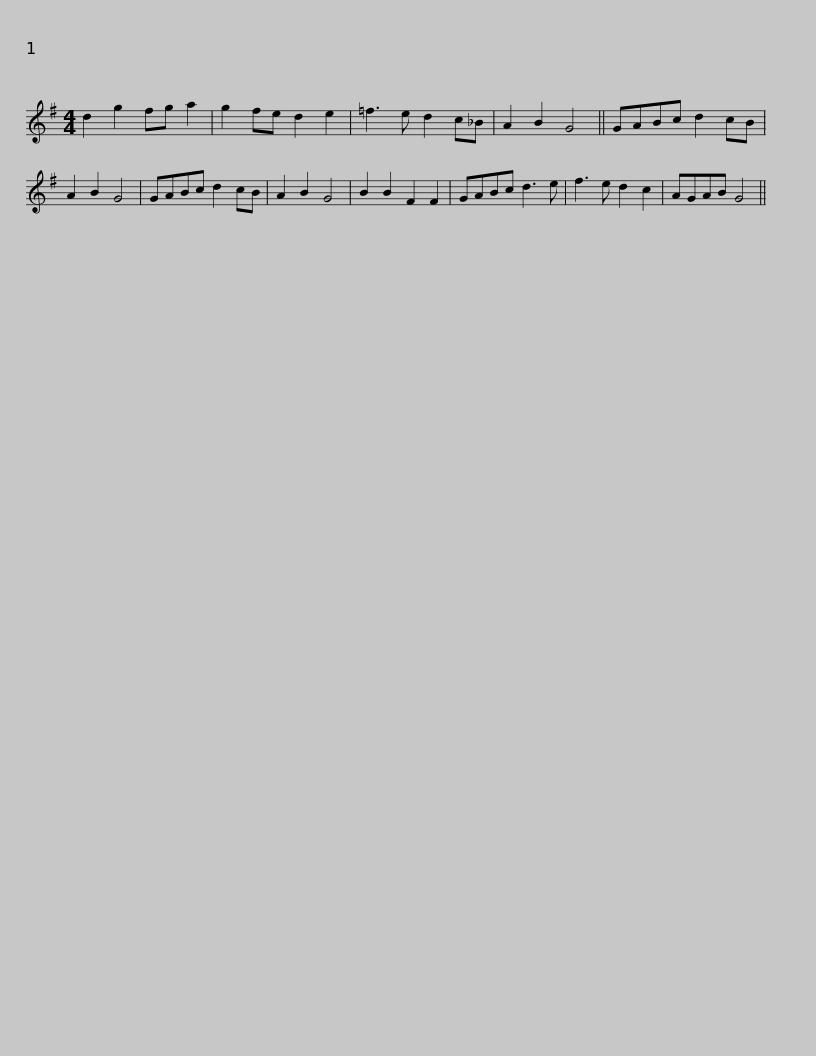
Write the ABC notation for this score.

X:1
L:1/8
M:4/4
I:linebreak $
K:G
V:1 treble
V:1
 d2 g2 fg a2 | g2 fe d2 e2 | =f3 e d2 c_B | A2 B2 G4 || GABc d2 cB | %5
 A2 B2 G4 | GABc d2 cB | A2 B2 G4 |$ B2 B2 F2 F2 | GABc d3 e | %10
 f3 e d2 c2 | AGAB G4 || %12
